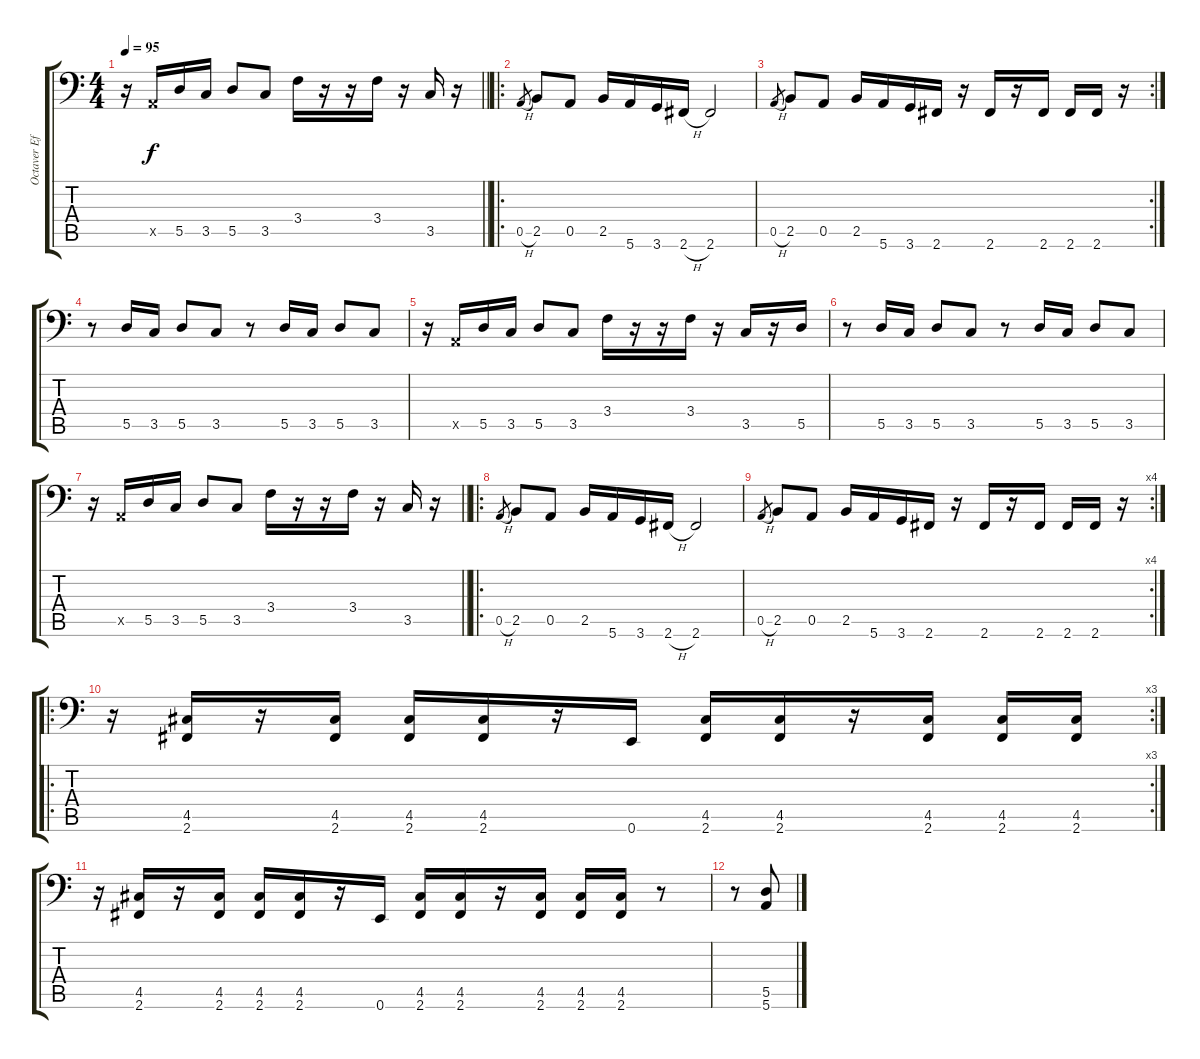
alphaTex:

\track ("Octaver Effect" "Octaver Ef") {instrument distortionguitar}
\staff {score tabs}
\tuning (E3 B2 G2 D2 A1 E1) {hide}
\ts (4 4)
\tempo 95
\clef f4
\barLineRight lightlight
\ks c
r.16{dy f} 0.5{x}.16 5.5.16 3.5.16 5.5.8 3.5.8 3.4.16 r.16 r.16 3.4.16 r.16 3.5.16 r.16 |
\ro
0.5{h}.8{gr} 2.5.8 0.5.8 2.5.16 5.6.16 3.6.16 2.6{h}.16 2.6.2 |
\rc 2
0.5{h}.8{gr} 2.5.8 0.5.8 2.5.16 5.6.16 3.6.16 2.6.16 r.16 2.6.16 r.16 2.6.16 2.6.16 2.6.16 r.16 |
r.8 5.5.16 3.5.16 5.5.8 3.5.8 r.8 5.5.16 3.5.16 5.5.8 3.5.8 |
r.16 0.5{x}.16 5.5.16 3.5.16 5.5.8 3.5.8 3.4.16 r.16 r.16 3.4.16 r.16 3.5.16 r.16 5.5.16 |
r.8 5.5.16 3.5.16 5.5.8 3.5.8 r.8 5.5.16 3.5.16 5.5.8 3.5.8 |
\barLineRight lightlight
r.16 0.5{x}.16 5.5.16 3.5.16 5.5.8 3.5.8 3.4.16 r.16 r.16 3.4.16 r.16 3.5.16 r.16 |
\ro
0.5{h}.8{gr} 2.5.8 0.5.8 2.5.16 5.6.16 3.6.16 2.6{h}.16 2.6.2 |
\rc 4
0.5{h}.8{gr} 2.5.8 0.5.8 2.5.16 5.6.16 3.6.16 2.6.16 r.16 2.6.16 r.16 2.6.16 2.6.16 2.6.16 r.16 |
\ro
\rc 3
r.16 (4.5 2.6).16 r.16 (4.5 2.6).16 (4.5 2.6).16 (4.5 2.6).16 r.16 0.6.16 (4.5 2.6).16 (4.5 2.6).16 r.16 (4.5 2.6).16 (4.5 2.6).16 (4.5 2.6).16 |
r.16 (4.5 2.6).16 r.16 (4.5 2.6).16 (4.5 2.6).16 (4.5 2.6).16 r.16 0.6.16 (4.5 2.6).16 (4.5 2.6).16 r.16 (4.5 2.6).16 (4.5 2.6).16 (4.5 2.6).16 r.8 |
r.8 (5.5 5.6).8
